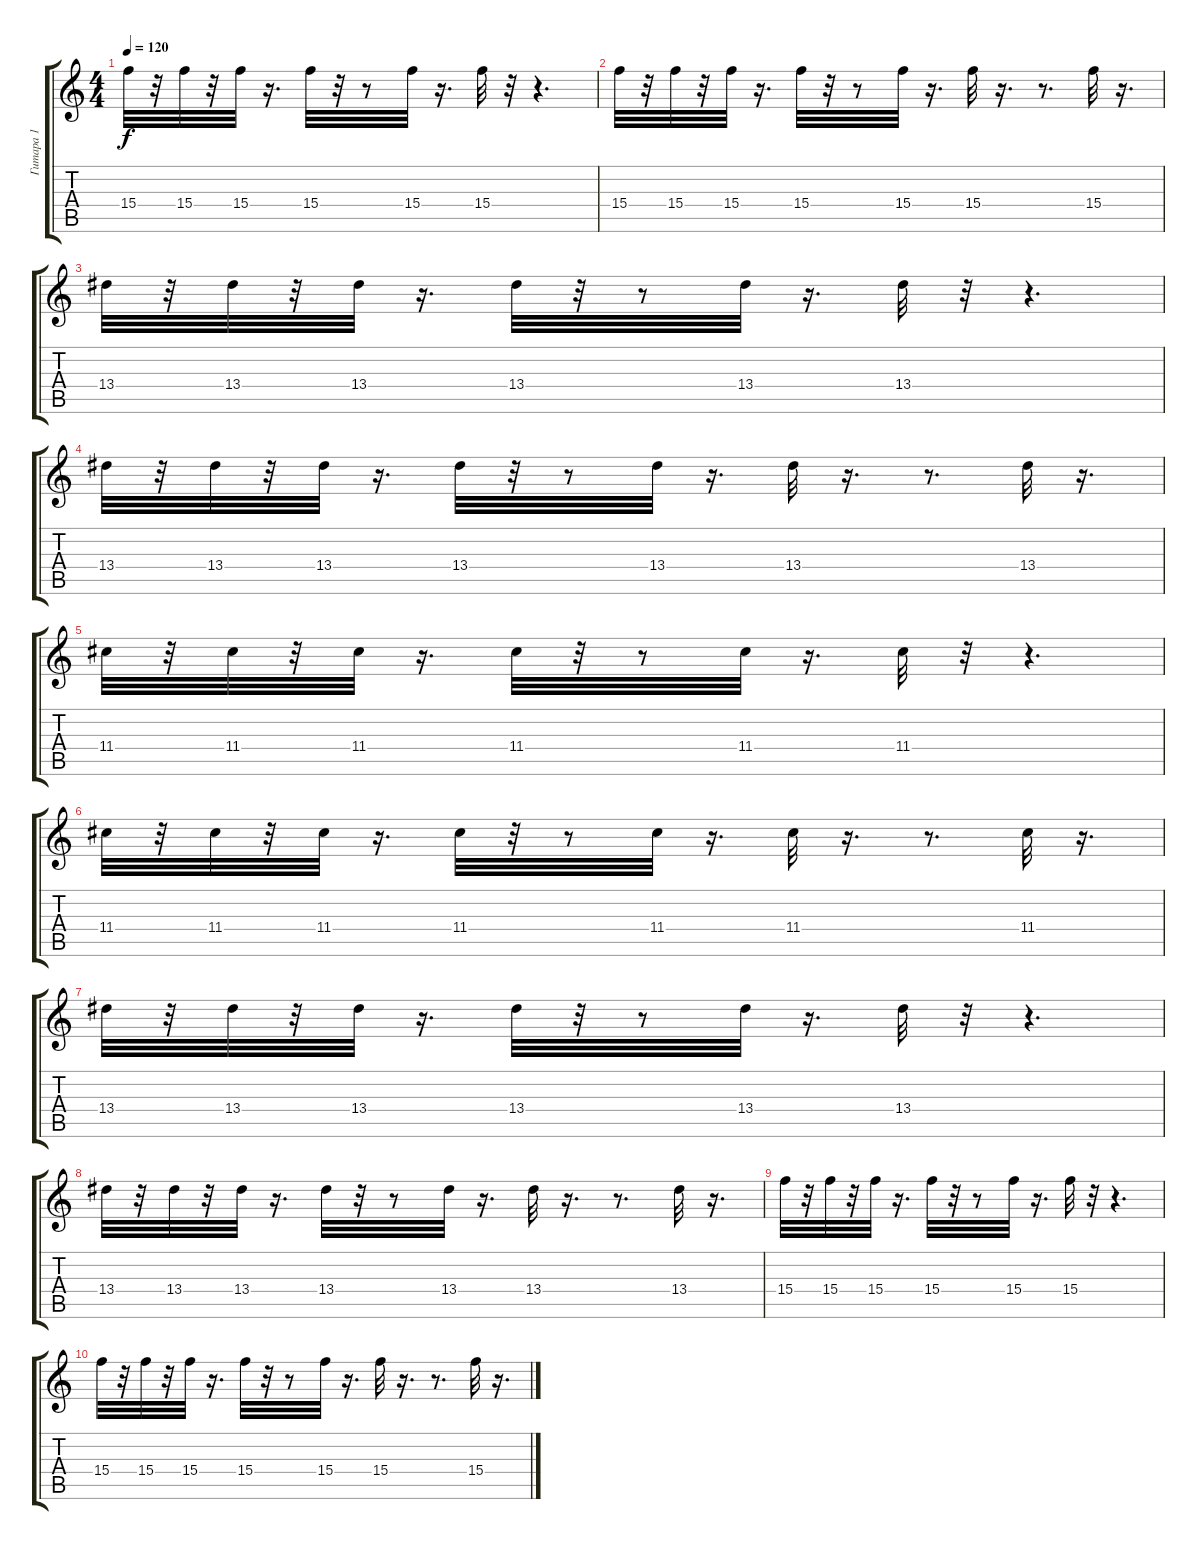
\track ("Гитара 1" "Гитара 1") {instrument overdrivenguitar}
\staff {score tabs}
\tuning (E4 B3 G3 D3 A2 E2) {hide}
\ts (4 4)
\tempo 120
\clef g2
\ks c
15.4.32{dy f} r.32 15.4.32 r.32 15.4.32 r.16{d} 15.4.32 r.32 r.8 15.4.32 r.16{d} 15.4.32 r.32 r.4{d} |
15.4.32 r.32 15.4.32 r.32 15.4.32 r.16{d} 15.4.32 r.32 r.8 15.4.32 r.16{d} 15.4.32 r.16{d} r.8{d} 15.4.32 r.16{d} |
13.4.32 r.32 13.4.32 r.32 13.4.32 r.16{d} 13.4.32 r.32 r.8 13.4.32 r.16{d} 13.4.32 r.32 r.4{d} |
13.4.32 r.32 13.4.32 r.32 13.4.32 r.16{d} 13.4.32 r.32 r.8 13.4.32 r.16{d} 13.4.32 r.16{d} r.8{d} 13.4.32 r.16{d} |
11.4.32 r.32 11.4.32 r.32 11.4.32 r.16{d} 11.4.32 r.32 r.8 11.4.32 r.16{d} 11.4.32 r.32 r.4{d} |
11.4.32 r.32 11.4.32 r.32 11.4.32 r.16{d} 11.4.32 r.32 r.8 11.4.32 r.16{d} 11.4.32 r.16{d} r.8{d} 11.4.32 r.16{d} |
13.4.32{volume 0} r.32 13.4.32 r.32 13.4.32 r.16{d} 13.4.32 r.32 r.8 13.4.32 r.16{d} 13.4.32 r.32 r.4{d} |
13.4.32 r.32 13.4.32 r.32 13.4.32 r.16{d} 13.4.32 r.32 r.8 13.4.32 r.16{d} 13.4.32 r.16{d} r.8{d} 13.4.32 r.16{d} |
15.4.32 r.32 15.4.32 r.32 15.4.32 r.16{d} 15.4.32 r.32 r.8 15.4.32 r.16{d} 15.4.32 r.32 r.4{d} |
15.4.32 r.32 15.4.32 r.32 15.4.32 r.16{d} 15.4.32 r.32 r.8 15.4.32 r.16{d} 15.4.32 r.16{d} r.8{d} 15.4.32 r.16{d}
